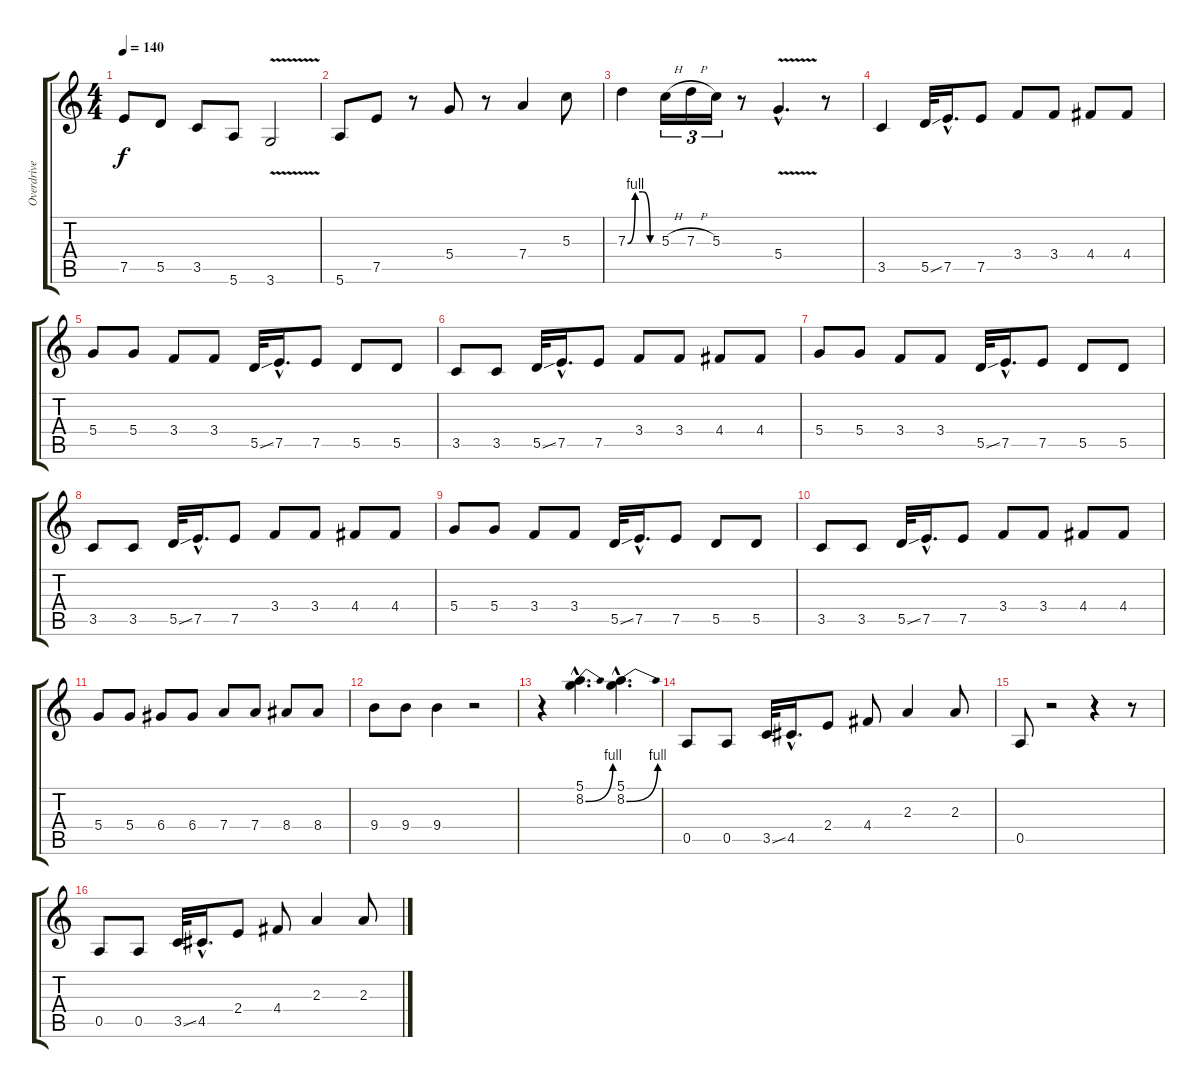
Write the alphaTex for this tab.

\track ("Overdrive Gtr 2" "Overdrive ") {instrument overdrivenguitar}
\staff {score tabs}
\tuning (E4 B3 G3 D3 A2 E2) {hide}
\ts (4 4)
\tempo 140
\clef g2
\ks c
7.5.8{dy f} 5.5.8 3.5.8 5.6.8 3.6{v}.2 |
5.6.8 7.5.8 r.8 5.4.8 r.8 7.4.4 5.3.8 |
7.3{be (custom 0 0 15 4 30 4 45 0 60 0)}.4 5.3{h}.16{tu (3 2)} 7.3{h}.16{tu (3 2)} 5.3.16{tu (3 2)} r.8 5.4{v hac}.4{d} r.8 |
3.5.4 5.5{ss}.32 7.5{hac}.16{d} 7.5.8 3.4.8 3.4.8 4.4.8 4.4.8 |
5.4.8 5.4.8 3.4.8 3.4.8 5.5{ss}.32 7.5{hac}.16{d} 7.5.8 5.5.8 5.5.8 |
3.5.8 3.5.8 5.5{ss}.32 7.5{hac}.16{d} 7.5.8 3.4.8 3.4.8 4.4.8 4.4.8 |
5.4.8 5.4.8 3.4.8 3.4.8 5.5{ss}.32 7.5{hac}.16{d} 7.5.8 5.5.8 5.5.8 |
3.5.8 3.5.8 5.5{ss}.32 7.5{hac}.16{d} 7.5.8 3.4.8 3.4.8 4.4.8 4.4.8 |
5.4.8 5.4.8 3.4.8 3.4.8 5.5{ss}.32 7.5{hac}.16{d} 7.5.8 5.5.8 5.5.8 |
3.5.8 3.5.8 5.5{ss}.32 7.5{hac}.16{d} 7.5.8 3.4.8 3.4.8 4.4.8 4.4.8 |
5.4.8 5.4.8 6.4.8 6.4.8 7.4.8 7.4.8 8.4.8 8.4.8 |
9.4.8 9.4.8 9.4.4 r.2 |
r.4 (5.1{hac} 8.2{be (bend 0 0 60 4) hac}).4{d} (5.1{hac} 8.2{be (bend 0 0 60 4) hac}).4{d} |
0.5.8 0.5.8 3.5{ss}.32 4.5{hac}.16{d} 2.4.8 4.4.8 2.3.4 2.3.8 |
0.5.8 r.2 r.4 r.8 |
0.5.8 0.5.8 3.5{ss}.32 4.5{hac}.16{d} 2.4.8 4.4.8 2.3.4 2.3.8
